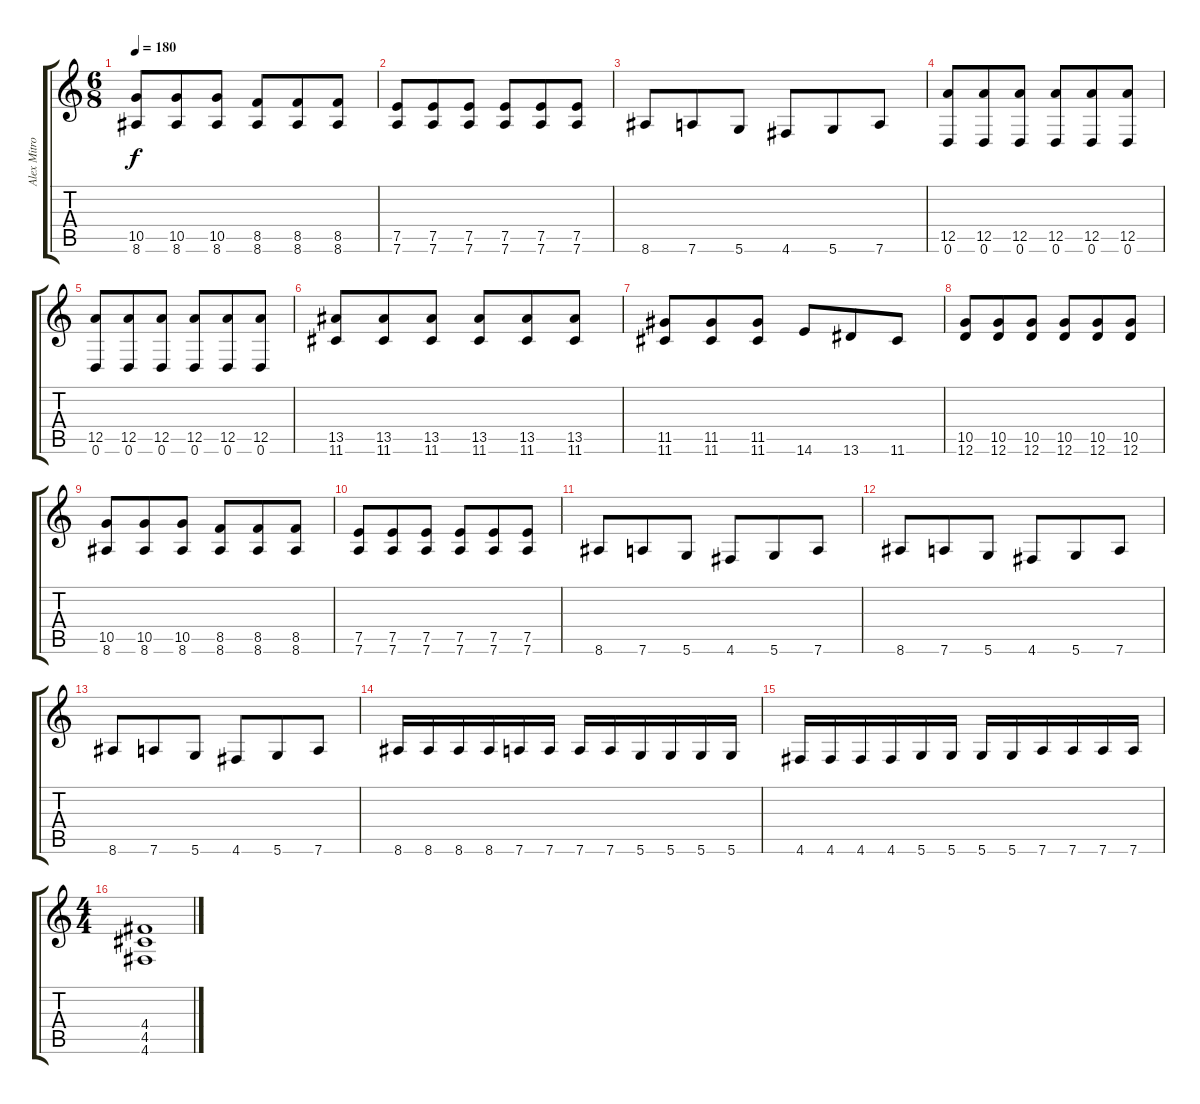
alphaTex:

\track ("Alex Mitroff" "Alex Mitro") {instrument overdrivenguitar}
\staff {score tabs}
\tuning (E4 B3 G3 D3 A2 D2) {hide}
\ts (6 8)
\tempo 180
\clef g2
\ks c
(10.5 8.6).8{dy f} (10.5 8.6).8 (10.5 8.6).8 (8.5 8.6).8 (8.5 8.6).8 (8.5 8.6).8 |
(7.5 7.6).8 (7.5 7.6).8 (7.5 7.6).8 (7.5 7.6).8 (7.5 7.6).8 (7.5 7.6).8 |
8.6.8 7.6.8 5.6.8 4.6.8 5.6.8 7.6.8 |
(12.5 0.6).8 (12.5 0.6).8 (12.5 0.6).8 (12.5 0.6).8 (12.5 0.6).8 (12.5 0.6).8 |
(12.5 0.6).8 (12.5 0.6).8 (12.5 0.6).8 (12.5 0.6).8 (12.5 0.6).8 (12.5 0.6).8 |
(13.5 11.6).8 (13.5 11.6).8 (13.5 11.6).8 (13.5 11.6).8 (13.5 11.6).8 (13.5 11.6).8 |
(11.5 11.6).8 (11.5 11.6).8 (11.5 11.6).8 14.6.8 13.6.8 11.6.8 |
(10.5 12.6).8 (10.5 12.6).8 (10.5 12.6).8 (10.5 12.6).8 (10.5 12.6).8 (10.5 12.6).8 |
(10.5 8.6).8 (10.5 8.6).8 (10.5 8.6).8 (8.5 8.6).8 (8.5 8.6).8 (8.5 8.6).8 |
(7.5 7.6).8 (7.5 7.6).8 (7.5 7.6).8 (7.5 7.6).8 (7.5 7.6).8 (7.5 7.6).8 |
8.6.8 7.6.8 5.6.8 4.6.8 5.6.8 7.6.8 |
8.6.8 7.6.8 5.6.8 4.6.8 5.6.8 7.6.8 |
8.6.8 7.6.8 5.6.8 4.6.8 5.6.8 7.6.8 |
8.6.16 8.6.16 8.6.16 8.6.16 7.6.16 7.6.16 7.6.16 7.6.16 5.6.16 5.6.16 5.6.16 5.6.16 |
4.6.16 4.6.16 4.6.16 4.6.16 5.6.16 5.6.16 5.6.16 5.6.16 7.6.16 7.6.16 7.6.16 7.6.16 |
\ts (4 4)
(4.4 4.5 4.6).1
